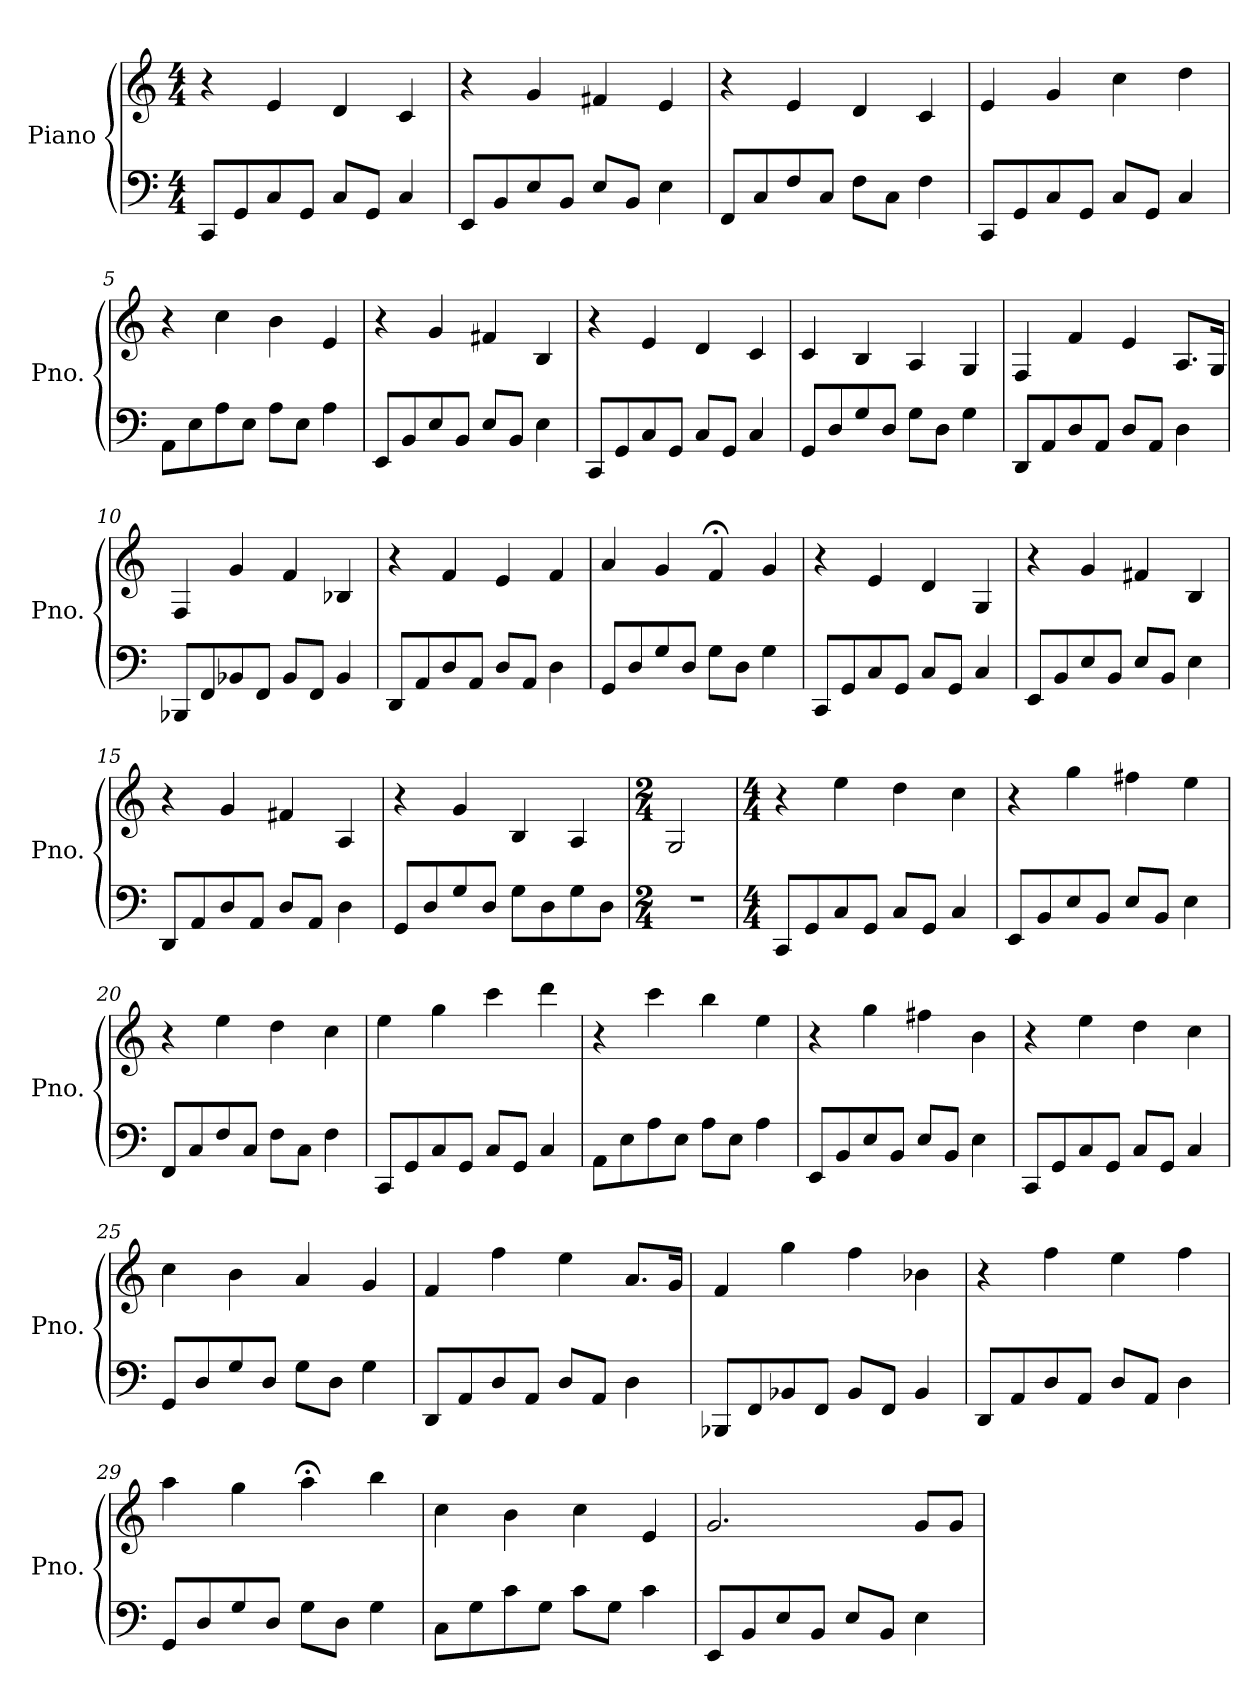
**kern	**kern
*part1	*part1
*staff2	*staff1
*I"Piano	*
*I'Pno.	*
*clefF4	*clefG2
*k[]	*k[]
*M4/4	*M4/4
*MM80	*MM80
=1	=1
8CC/L	4r
8GG/	.
8C/	4e/
8GG/J	.
8C/L	4d/
8GG/J	.
4C/	4c/
=2	=2
8EE/L	4r
8BB/	.
8E/	4g/
8BB/J	.
8E/L	4f#X/
8BB/J	.
4E\	4e/
=3	=3
8FF/L	4r
8C/	.
8F/	4e/
8C/J	.
8F\L	4d/
8C\J	.
4F\	4c/
=4	=4
8CC/L	4e/
8GG/	.
8C/	4g/
8GG/J	.
8C/L	4cc\
8GG/J	.
4C/	4dd\
!!LO:LB:g=z
=5	=5
8AA\L	4r
8E\	.
8A\	4cc\
8E\J	.
8A\L	4b\
8E\J	.
4A\	4e/
=6	=6
8EE/L	4r
8BB/	.
8E/	4g/
8BB/J	.
8E/L	4f#X/
8BB/J	.
4E\	4B/
=7	=7
8CC/L	4r
8GG/	.
8C/	4e/
8GG/J	.
8C/L	4d/
8GG/J	.
4C/	4c/
=8	=8
8GG/L	4c/
8D/	.
8G/	4B/
8D/J	.
8G\L	4A/
8D\J	.
4G\	4G/
!!LO:LB:g=z
=9	=9
8DD/L	4F/
8AA/	.
8D/	4f/
8AA/J	.
8D/L	4e/
8AA/J	.
4D\	8.A/L
.	16G/Jk
=10	=10
8BBB-X/L	4F/
8FF/	.
8BB-X/	4g/
8FF/J	.
8BB-/L	4f/
8FF/J	.
4BB-/	4B-X/
=11	=11
8DD/L	4r
8AA/	.
8D/	4f/
8AA/J	.
8D/L	4e/
8AA/J	.
4D\	4f/
=12	=12
8GG/L	4a/
8D/	.
8G/	4g/
8D/J	.
8G\L	4f;</
8D\J	.
4G\	4g/
!!LO:LB:g=z
=13	=13
8CC/L	4r
8GG/	.
8C/	4e/
8GG/J	.
8C/L	4d/
8GG/J	.
4C/	4G/
=14	=14
8EE/L	4r
8BB/	.
8E/	4g/
8BB/J	.
8E/L	4f#X/
8BB/J	.
4E\	4B/
=15	=15
8DD/L	4r
8AA/	.
8D/	4g/
8AA/J	.
8D/L	4f#X/
8AA/J	.
4D\	4A/
=16	=16
8GG/L	4r
8D/	.
8G/	4g/
8D/J	.
8G\L	4B/
8D\	.
8G\	4A/
8D\J	.
=17	=17
*M2/4	*M2/4
2r	2G/
!!LO:LB:g=z
=18	=18
*M4/4	*M4/4
8CC/L	4r
8GG/	.
8C/	4ee\
8GG/J	.
8C/L	4dd\
8GG/J	.
4C/	4cc\
=19	=19
8EE/L	4r
8BB/	.
8E/	4gg\
8BB/J	.
8E/L	4ff#X\
8BB/J	.
4E\	4ee\
=20	=20
8FF/L	4r
8C/	.
8F/	4ee\
8C/J	.
8F\L	4dd\
8C\J	.
4F\	4cc\
=21	=21
8CC/L	4ee\
8GG/	.
8C/	4gg\
8GG/J	.
8C/L	4ccc\
8GG/J	.
4C/	4ddd\
!!LO:PB:g=z
=22	=22
8AA\L	4r
8E\	.
8A\	4ccc\
8E\J	.
8A\L	4bb\
8E\J	.
4A\	4ee\
=23	=23
8EE/L	4r
8BB/	.
8E/	4gg\
8BB/J	.
8E/L	4ff#X\
8BB/J	.
4E\	4b\
=24	=24
8CC/L	4r
8GG/	.
8C/	4ee\
8GG/J	.
8C/L	4dd\
8GG/J	.
4C/	4cc\
=25	=25
8GG/L	4cc\
8D/	.
8G/	4b\
8D/J	.
8G\L	4a/
8D\J	.
4G\	4g/
!!LO:LB:g=z
=26	=26
8DD/L	4f/
8AA/	.
8D/	4ff\
8AA/J	.
8D/L	4ee\
8AA/J	.
4D\	8.a/L
.	16g/Jk
=27	=27
8BBB-X/L	4f/
8FF/	.
8BB-X/	4gg\
8FF/J	.
8BB-/L	4ff\
8FF/J	.
4BB-/	4b-X\
=28	=28
8DD/L	4r
8AA/	.
8D/	4ff\
8AA/J	.
8D/L	4ee\
8AA/J	.
4D\	4ff\
=29	=29
8GG/L	4aa\
8D/	.
8G/	4gg\
8D/J	.
8G\L	4aa;<\
8D\J	.
4G\	4bb\
!!LO:LB:g=z
=30	=30
8C\L	4cc\
8G\	.
8c\	4b\
8G\J	.
8c\L	4cc\
8G\J	.
4c\	4e/
=31	=31
8EE/L	2.g/
8BB/	.
8E/	.
8BB/J	.
8E/L	.
8BB/J	.
4E\	8g/L
.	8g/J
=	=
*-	*-
